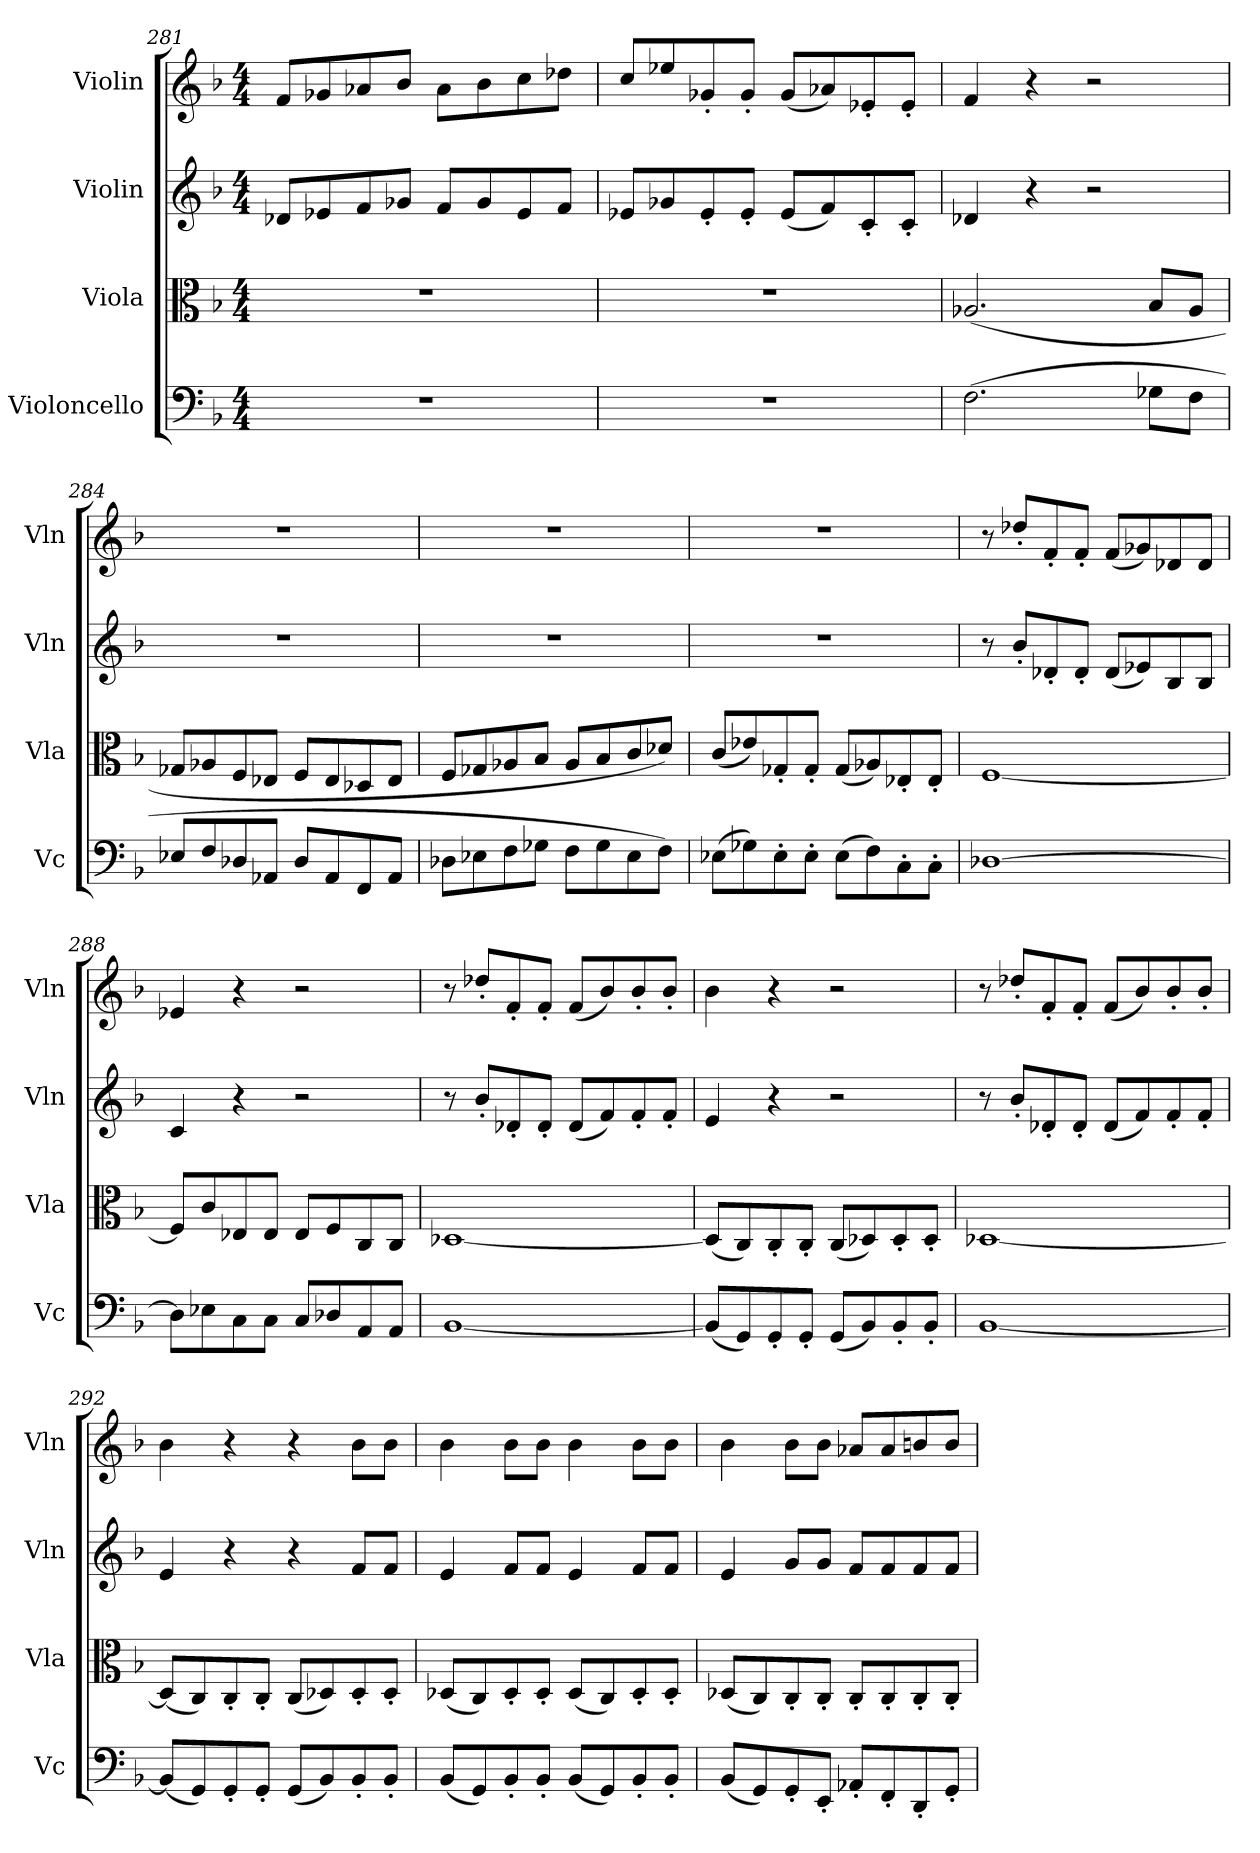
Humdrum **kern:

**kern	**kern	**kern	**kern
*part4	*part3	*part2	*part1
*staff4	*staff3	*staff2	*staff1
*I"Violoncello	*I"Viola	*I"Violin	*I"Violin
*I'Vc	*I'Vla	*I'Vln	*I'Vln
*clefF4	*clefC3	*clefG2	*clefG2
*k[b-]	*k[b-]	*k[b-]	*k[b-]
*M4/4	*M4/4	*M4/4	*M4/4
=281	=281	=281	=281
1r	1r	8d-X/L	8f/L
.	.	8e-X/	8g-X/
.	.	8f/	8a-X/
.	.	8g-X/J	8b-\J
.	.	8f/L	8a-\L
.	.	8g-/	8b-\
.	.	8e-/	8cc\
.	.	8f/J	8dd-X\J
=282	=282	=282	=282
1r	1r	8e-X/L	8cc\L
.	.	8g-X/	8ee-X\
.	.	8e-'/	8g-X'/
.	.	8e-'/J	8g-'/J
.	.	(8e-/L	(8g-/L
.	.	8f/)	8a-X/)
.	.	8c'/	8e-X'/
.	.	8c'/J	8e-'/J
=283	=283	=283	=283
(2.F\	(2.A-X/	4d-X/	4f/
.	.	4r	4r
.	.	2r	2r
8G-X\L	8B-/L	.	.
8F\J	8A-/J	.	.
=284	=284	=284	=284
8E-X/L	8G-X/L	1r	1r
8F/	8A-X/	.	.
8D-X/	8F/	.	.
8AA-X/J	8E-X/J	.	.
8D-/L	8F/L	.	.
8AA-/	8E-/	.	.
8FF/	8D-X/	.	.
8AA-/J	8E-/J	.	.
=285	=285	=285	=285
8D-X\L	8F/L	1r	1r
8E-X\	8G-X/	.	.
8F\	8A-X/	.	.
8G-X\J	8B-/J	.	.
8F\L	8A-/L	.	.
8G-\	8B-/	.	.
8E-\	8c/	.	.
8F\J)	8d-X/J)	.	.
=286	=286	=286	=286
(8E-X\L	(8c/L	1r	1r
8G-X\)	8e-X/)	.	.
8E-'\	8G-X'/	.	.
8E-'\J	8G-'/J	.	.
(8E-\L	(8G-/L	.	.
8F\)	8A-X/)	.	.
8C'\	8E-X'/	.	.
8C'\J	8E-'/J	.	.
=287	=287	=287	=287
[1D-X	[1F	8r	8r
.	.	8b-'/L	8dd-X'/L
.	.	8d-X'/	8f'/
.	.	8d-'/J	8f'/J
.	.	(8d-/L	(8f/L
.	.	8e-X/)	8g-X/)
.	.	8B-/	8d-X/
.	.	8B-/J	8d-/J
=288	=288	=288	=288
8D-\L]	8F/L]	4c/	4e-X/
8E-X\	8c/	.	.
8C\	8E-X/	4r	4r
8C\J	8E-/J	.	.
8C/L	8E-/L	2r	2r
8D-X/	8F/	.	.
8AA/	8C/	.	.
8AA/J	8C/J	.	.
=289	=289	=289	=289
[1BB-	[1D-X	8r	8r
.	.	8b-'/L	8dd-X'/L
.	.	8d-X'/	8f'/
.	.	8d-'/J	8f'/J
.	.	(8d-/L	(8f/L
.	.	8f/)	8b-/)
.	.	8f'/	8b-'/
.	.	8f'/J	8b-'/J
=290	=290	=290	=290
(8BB-/L]	(8D-/L]	4e/	4b-\
8GG/)	8C/)	.	.
8GG'/	8C'/	4r	4r
8GG'/J	8C'/J	.	.
(8GG/L	(8C/L	2r	2r
8BB-/)	8D-X/)	.	.
8BB-'/	8D-'/	.	.
8BB-'/J	8D-'/J	.	.
=291	=291	=291	=291
[1BB-	[1D-X	8r	8r
.	.	8b-'/L	8dd-X'/L
.	.	8d-X'/	8f'/
.	.	8d-'/J	8f'/J
.	.	(8d-/L	(8f/L
.	.	8f/)	8b-/)
.	.	8f'/	8b-'/
.	.	8f'/J	8b-'/J
=292	=292	=292	=292
(8BB-/L]	(8D-/L]	4e/	4b-\
8GG/)	8C/)	.	.
8GG'/	8C'/	4r	4r
8GG'/J	8C'/J	.	.
(8GG/L	(8C/L	4r	4r
8BB-/)	8D-X/)	.	.
8BB-'/	8D-'/	8f/L	8b-\L
8BB-'/J	8D-'/J	8f/J	8b-\J
=293	=293	=293	=293
(8BB-/L	(8D-X/L	4e/	4b-\
8GG/)	8C/)	.	.
8BB-'/	8D-'/	8f/L	8b-\L
8BB-'/J	8D-'/J	8f/J	8b-\J
(8BB-/L	(8D-/L	4e/	4b-\
8GG/)	8C/)	.	.
8BB-'/	8D-'/	8f/L	8b-\L
8BB-'/J	8D-'/J	8f/J	8b-\J
=294	=294	=294	=294
(8BB-/L	(8D-X/L	4e/	4b-\
8GG/)	8C/)	.	.
8GG'/	8C'/	8g/L	8b-\L
8EE'/J	8C'/J	8g/J	8b-\J
8AA-X'/L	8C'/L	8f/L	8a-X/L
8FF'/	8C'/	8f/	8a-/
8DD'/	8C'/	8f/	8bn/
8GG'/J	8C'/J	8f/J	8b/J
=	=	=	=
*-	*-	*-	*-
